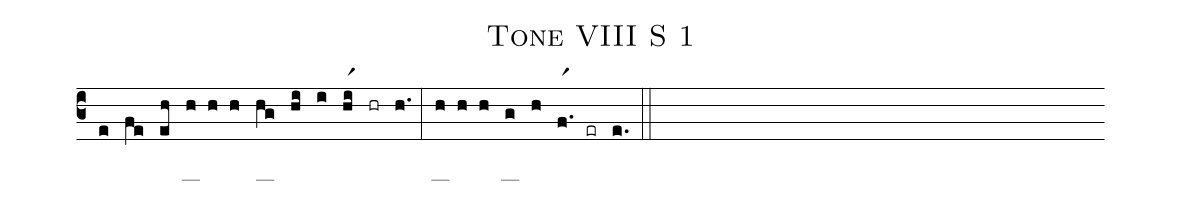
name: Tone VIII S 1;
mode: 8;
%%
(c3)
(e) (fe) (eh) _(h h h) _(hg) (hi) (i) (hir1) (hr) (h.) (:)
_(h h h) _(g) (h) (f.r1) (er) (e.) (::)
